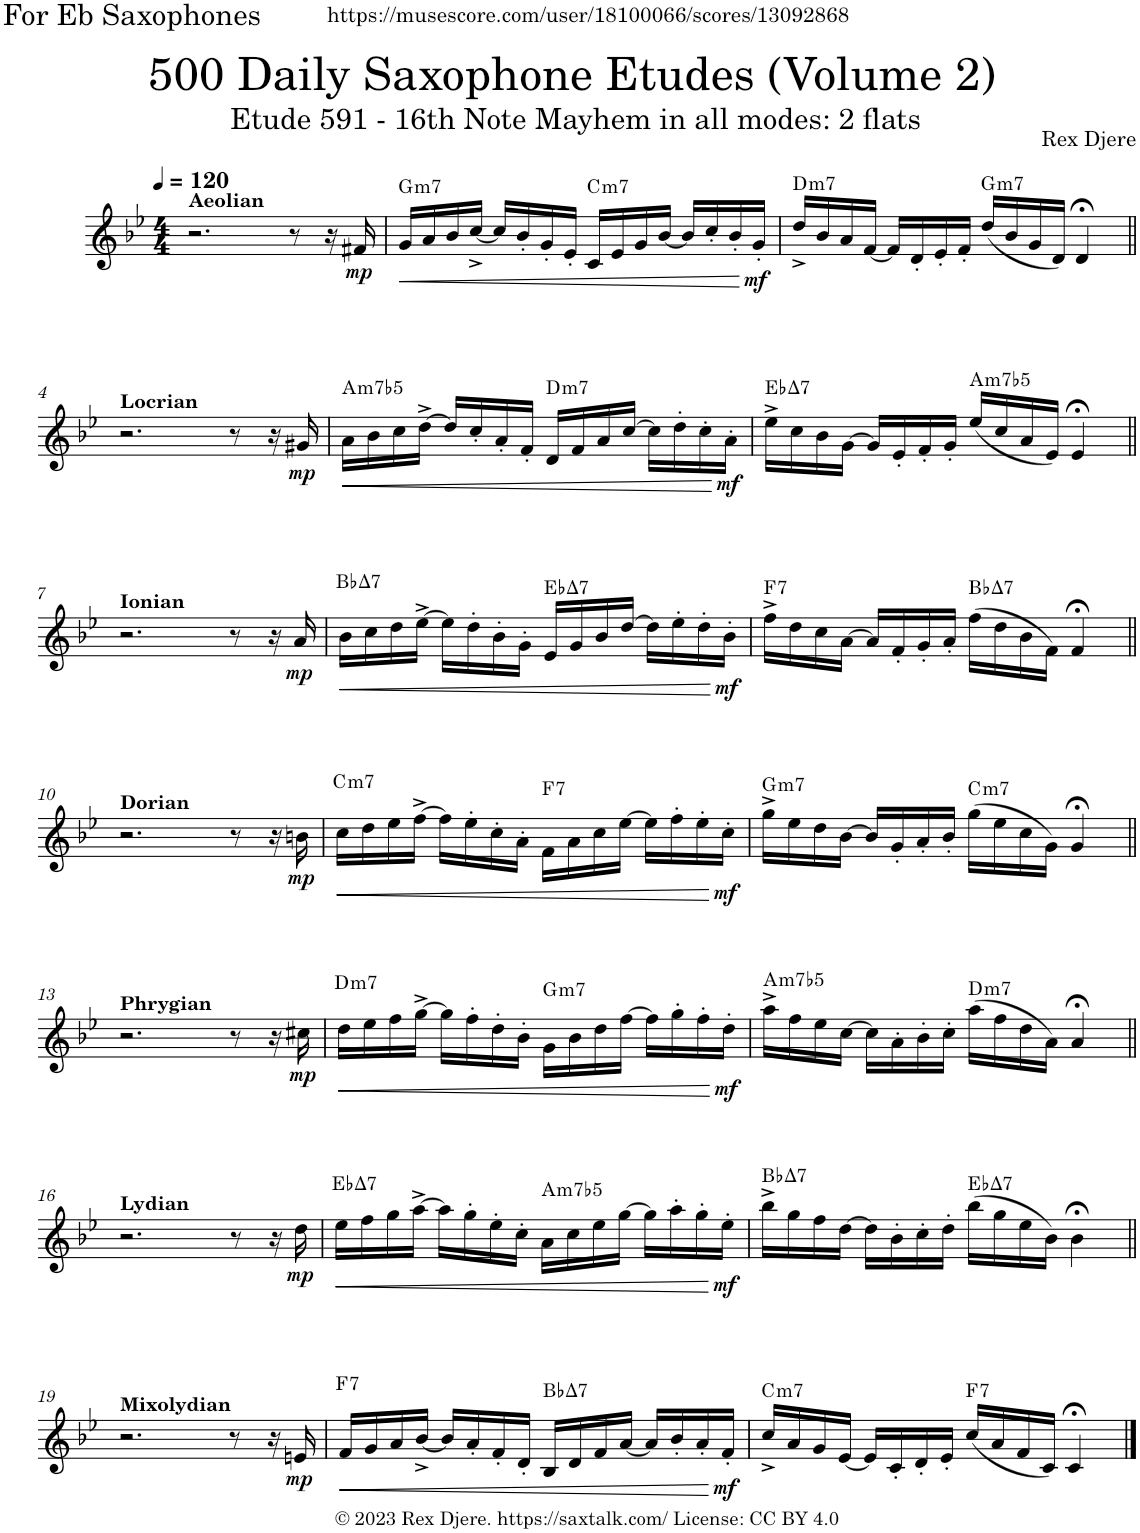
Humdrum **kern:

**kern	**dynam	**harte
*part1	*part1	*part1
*staff1	*staff1	*
*I"Alto Saxophone	*	*
*I'A. Sax.	*	*
*clefG2	*	*
*Trd5c9	*	*
*k[b-e-]	*	*
*M4/4	*	*
*MM120	*	*
=1	=1	=1
!LO:TX:a:B:t=Aeolian	!	!
2.r	.	.
8r	.	.
16r	.	.
!	!LO:DY:b	!
16f#X/	mp	.
=2	=2	=2
!	!LO:HP:b	!LO:H:kt=m7
16g/LL	<	G:min7
16a/	.	.
16b-/	.	.
[16cc^/JJ	.	.
16cc/LL]	.	.
16b-'/	.	.
16g'/	.	.
16e-'/JJ	.	.
!	!	!LO:H:kt=m7
16c/LL	.	C:min7
16e-/	.	.
16g/	.	.
[16b-/JJ	.	.
16b-/LL]	.	.
16cc'/	.	.
16b-'/	.	.
!	!LO:DY:n=1:b	!
16g'/JJ	[ mf	.
=3	=3	=3
!	!	!LO:H:kt=m7
16dd^/LL	.	D:min7
16b-/	.	.
16a/	.	.
[16f/JJ	.	.
16f/LL]	.	.
16d'/	.	.
16e-'/	.	.
16f'/JJ	.	.
!	!	!LO:H:kt=m7
(16dd/LL	.	G:min7
16b-/	.	.
16g/	.	.
16d/JJ)	.	.
4d;</	.	.
!!LO:LB:g=z
=4||	=4||	=4||
!LO:TX:a:B:t=Locrian	!	!
2.r	.	.
8r	.	.
16r	.	.
!	!LO:DY:b	!
16g#X/	mp	.
=5	=5	=5
!	!LO:HP:b	!LO:H:kt=m7b5
16a\LL	<	A:hdim7
16b-\	.	.
16cc\	.	.
[16dd^\JJ	.	.
16dd/LL]	.	.
16cc'/	.	.
16a'/	.	.
16f'/JJ	.	.
!	!	!LO:H:kt=m7
16d/LL	.	D:min7
16f/	.	.
16a/	.	.
[16cc/JJ	.	.
16cc\LL]	.	.
16dd'\	.	.
16cc'\	.	.
!	!LO:DY:n=1:b	!
16a'\JJ	[ mf	.
=6	=6	=6
!	!	!LO:H:kt=7
16ee-^\LL	.	Eb:maj7
16cc\	.	.
16b-\	.	.
[16g\JJ	.	.
16g/LL]	.	.
16e-'/	.	.
16f'/	.	.
16g'/JJ	.	.
!	!	!LO:H:kt=m7b5
(16ee-/LL	.	A:hdim7
16cc/	.	.
16a/	.	.
16e-/JJ)	.	.
4e-;</	.	.
!!LO:LB:g=z
=7||	=7||	=7||
!LO:TX:a:B:t=Ionian	!	!
2.r	.	.
8r	.	.
16r	.	.
!	!LO:DY:b	!
16a/	mp	.
=8	=8	=8
!	!LO:HP:b	!LO:H:kt=7
16b-\LL	<	Bb:maj7
16cc\	.	.
16dd\	.	.
[16ee-^\JJ	.	.
16ee-\LL]	.	.
16dd'\	.	.
16b-'\	.	.
16g'\JJ	.	.
!	!	!LO:H:kt=7
16e-/LL	.	Eb:maj7
16g/	.	.
16b-/	.	.
[16dd/JJ	.	.
16dd\LL]	.	.
16ee-'\	.	.
16dd'\	.	.
!	!LO:DY:n=1:b	!
16b-'\JJ	[ mf	.
=9	=9	=9
!	!	!LO:H:kt=7
16ff^\LL	.	F:7
16dd\	.	.
16cc\	.	.
[16a\JJ	.	.
16a/LL]	.	.
16f'/	.	.
16g'/	.	.
16a'/JJ	.	.
!	!	!LO:H:kt=7
(16ff\LL	.	Bb:maj7
16dd\	.	.
16b-\	.	.
16f\JJ)	.	.
4f;</	.	.
!!LO:LB:g=z
=10||	=10||	=10||
!LO:TX:a:B:t=Dorian	!	!
2.r	.	.
8r	.	.
16r	.	.
!	!LO:DY:b	!
16bn\	mp	.
=11	=11	=11
!	!LO:HP:b	!LO:H:kt=m7
16cc\LL	<	C:min7
16dd\	.	.
16ee-\	.	.
[16ff^\JJ	.	.
16ff\LL]	.	.
16ee-'\	.	.
16cc'\	.	.
16a'\JJ	.	.
!	!	!LO:H:kt=7
16f\LL	.	F:7
16a\	.	.
16cc\	.	.
[16ee-\JJ	.	.
16ee-\LL]	.	.
16ff'\	.	.
16ee-'\	.	.
!	!LO:DY:n=1:b	!
16cc'\JJ	[ mf	.
=12	=12	=12
!	!	!LO:H:kt=m7
16gg^\LL	.	G:min7
16ee-\	.	.
16dd\	.	.
[16b-\JJ	.	.
16b-/LL]	.	.
16g'/	.	.
16a'/	.	.
16b-'/JJ	.	.
!	!	!LO:H:kt=m7
(16gg\LL	.	C:min7
16ee-\	.	.
16cc\	.	.
16g\JJ)	.	.
4g;</	.	.
!!LO:LB:g=z
=13||	=13||	=13||
!LO:TX:a:B:t=Phrygian	!	!
2.r	.	.
8r	.	.
16r	.	.
!	!LO:DY:b	!
16cc#X\	mp	.
=14	=14	=14
!	!LO:HP:b	!LO:H:kt=m7
16dd\LL	<	D:min7
16ee-\	.	.
16ff\	.	.
[16gg^\JJ	.	.
16gg\LL]	.	.
16ff'\	.	.
16dd'\	.	.
16b-'\JJ	.	.
!	!	!LO:H:kt=m7
16g\LL	.	G:min7
16b-\	.	.
16dd\	.	.
[16ff\JJ	.	.
16ff\LL]	.	.
16gg'\	.	.
16ff'\	.	.
!	!LO:DY:n=1:b	!
16dd'\JJ	[ mf	.
=15	=15	=15
!	!	!LO:H:kt=m7b5
16aa^\LL	.	A:hdim7
16ff\	.	.
16ee-\	.	.
[16cc\JJ	.	.
16cc\LL]	.	.
16a'\	.	.
16b-'\	.	.
16cc'\JJ	.	.
!	!	!LO:H:kt=m7
(16aa\LL	.	D:min7
16ff\	.	.
16dd\	.	.
16a\JJ)	.	.
4a;</	.	.
!!LO:LB:g=z
=16||	=16||	=16||
!LO:TX:a:B:t=Lydian	!	!
2.r	.	.
8r	.	.
16r	.	.
!	!LO:DY:b	!
16dd\	mp	.
=17	=17	=17
!	!LO:HP:b	!LO:H:kt=7
16ee-\LL	<	Eb:maj7
16ff\	.	.
16gg\	.	.
[16aa^\JJ	.	.
16aa\LL]	.	.
16gg'\	.	.
16ee-'\	.	.
16cc'\JJ	.	.
!	!	!LO:H:kt=m7b5
16a\LL	.	A:hdim7
16cc\	.	.
16ee-\	.	.
[16gg\JJ	.	.
16gg\LL]	.	.
16aa'\	.	.
16gg'\	.	.
!	!LO:DY:n=1:b	!
16ee-'\JJ	[ mf	.
=18	=18	=18
!	!	!LO:H:kt=7
16bb-^\LL	.	Bb:maj7
16gg\	.	.
16ff\	.	.
[16dd\JJ	.	.
16dd\LL]	.	.
16b-'\	.	.
16cc'\	.	.
16dd'\JJ	.	.
!	!	!LO:H:kt=7
(16bb-\LL	.	Eb:maj7
16gg\	.	.
16ee-\	.	.
16b-\JJ)	.	.
4b-;<\	.	.
!!LO:LB:g=z
=19||	=19||	=19||
!LO:TX:a:B:t=Mixolydian	!	!
2.r	.	.
8r	.	.
16r	.	.
!	!LO:DY:b	!
16en/	mp	.
=20	=20	=20
!	!LO:HP:b	!LO:H:kt=7
16f/LL	<	F:7
16g/	.	.
16a/	.	.
[16b-^/JJ	.	.
16b-/LL]	.	.
16a'/	.	.
16f'/	.	.
16d'/JJ	.	.
!	!	!LO:H:kt=7
16B-/LL	.	Bb:maj7
16d/	.	.
16f/	.	.
[16a/JJ	.	.
16a/LL]	.	.
16b-'/	.	.
16a'/	.	.
!	!LO:DY:n=1:b	!
16f'/JJ	[ mf	.
=21	=21	=21
!	!	!LO:H:kt=m7
16cc^/LL	.	C:min7
16a/	.	.
16g/	.	.
[16e-/JJ	.	.
16e-/LL]	.	.
16c'/	.	.
16d'/	.	.
16e-'/JJ	.	.
!	!	!LO:H:kt=7
(16cc/LL	.	F:7
16a/	.	.
16f/	.	.
16c/JJ)	.	.
4c;</	.	.
==	==	==
*-	*-	*-
